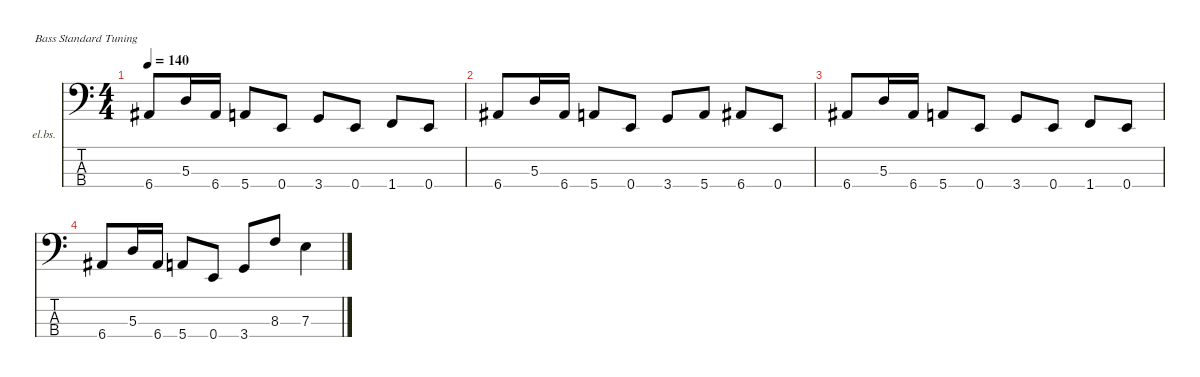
\defaultSystemsLayout 4
\hideDynamics
\bracketExtendMode nobrackets
\firstSystemTrackNameOrientation horizontal
\otherSystemsTrackNameOrientation horizontal
\track ("Electric Bass" "el.bs.") {instrument electricbassfinger}
\staff {score tabs}
\tuning (G2 D2 A1 E1)
\ts (4 4)
\tempo 140
\clef f4
\ks c
6.4{acc #}.8{dy mf instrument electricbassfinger} 5.3.16 6.4{acc #}.16 5.4.8 0.4.8 3.4.8 0.4.8 1.4.8 0.4.8 |
6.4{acc #}.8 5.3.16 6.4{acc #}.16 5.4.8 0.4.8 3.4.8 5.4.8 6.4{acc #}.8 0.4.8 |
6.4{acc #}.8 5.3.16 6.4{acc #}.16 5.4.8 0.4.8 3.4.8 0.4.8 1.4.8 0.4.8 |
6.4{acc #}.8 5.3.16 6.4{acc #}.16 5.4.8 0.4.8 3.4.8 8.3.8 7.3.4
